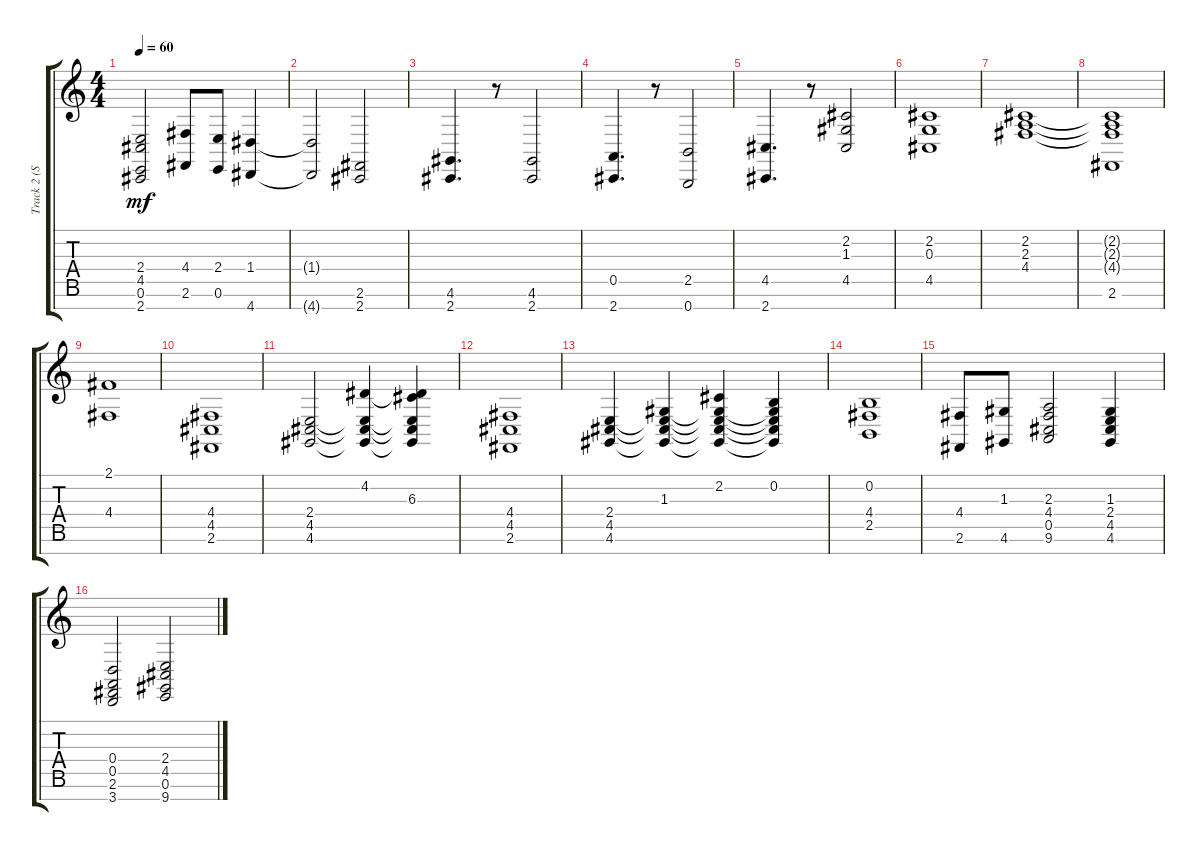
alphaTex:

\track ("Track 2 (Staff 1)" "Track 2 (S") {solo instrument acousticgrandpiano}
\staff {score tabs}
\tuning (E4 B3 G3 D3 A2 E2 B1) {hide}
\ts (4 4)
\tempo 60
\clef g2
\ks c
(2.4 4.5 0.6 2.7).2{dy mf instrument acousticgrandpiano} (4.4 2.6).8 (2.4 0.6).8 (1.4 4.7).4 |
(1.4{t} 4.7{t}).2 (2.6 2.7).2 |
(4.6 2.7).4{d} r.8 (4.6 2.7).2 |
(0.5 2.7).4{d} r.8 (2.5 0.7).2 |
(4.5 2.7).4{d} r.8 (2.2 1.3 4.5).2 |
(2.2 0.3 4.5).1 |
(2.2 2.3 4.4).1 |
(2.2{t} 2.3{t} 4.4{t} 2.6).1 |
(2.1 4.4).1 |
(4.4 4.5 2.6).1 |
(2.4 4.5 4.6).2 (4.2 2.4{t} 4.5{t} 4.6{t}).4 (4.2{t} 6.3 2.4{t} 4.5{t} 4.6{t}).4 |
(4.4 4.5 2.6).1 |
(2.4 4.5 4.6).4 (1.3 2.4{t} 4.5{t} 4.6{t}).4 (2.2 1.3{t} 2.4{t} 4.5{t} 4.6{t}).4 (0.2 1.3{t} 2.4{t} 4.5{t} 4.6{t}).4 |
(0.2 4.4 2.5).1 |
(4.4 2.6).8 (1.3 4.6).8 (2.3 4.4 0.5 9.6).2 (1.3 2.4 4.5 4.6).4 |
(0.4 0.5 2.6 3.7).2 (2.4 4.5 0.6 9.7).2
